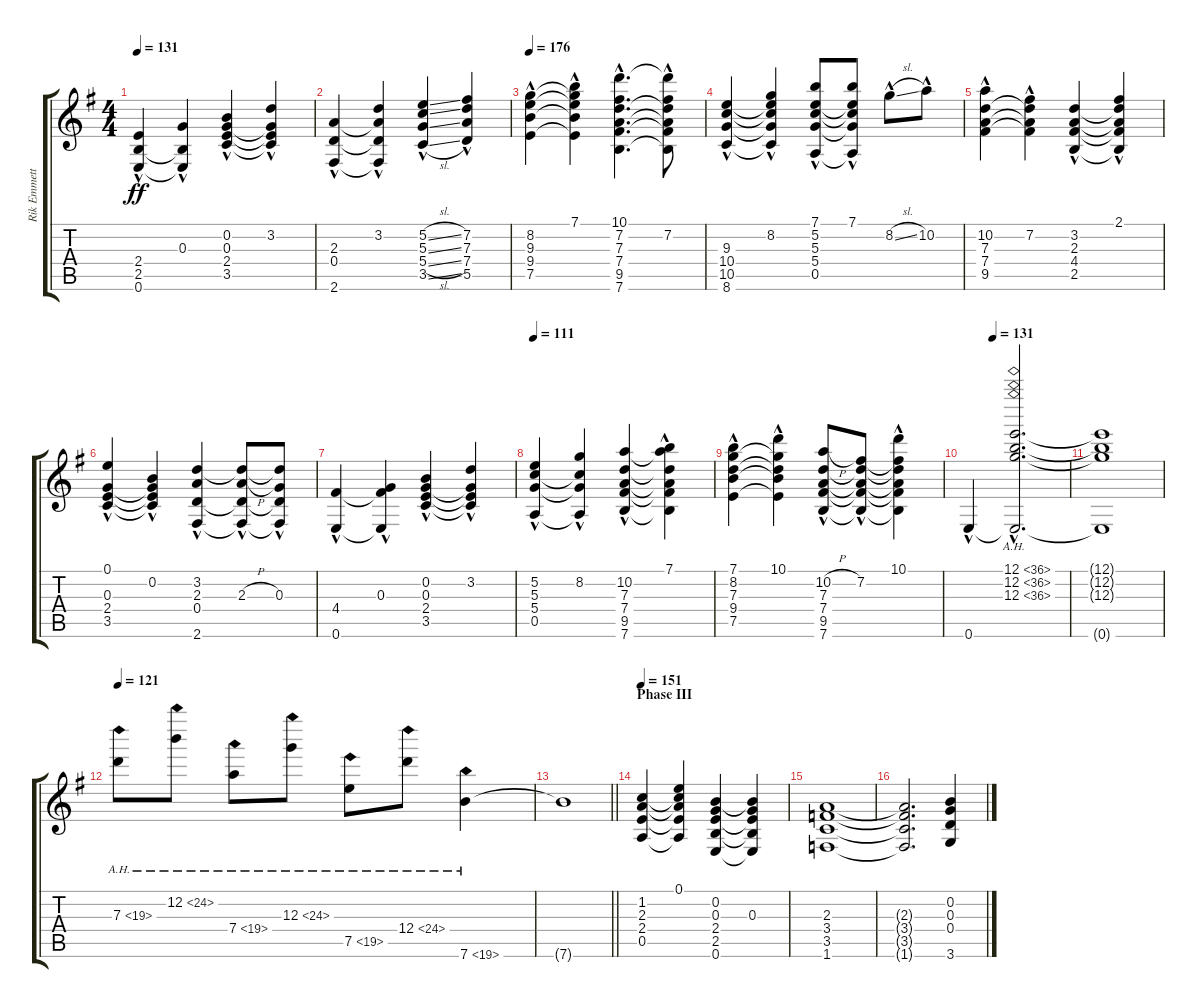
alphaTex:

\track ("Rik Emmett" "Rik Emmett") {instrument acousticguitarnylon}
\staff {score tabs}
\tuning (E4 B3 G3 D3 A2 E2) {hide}
\ts (4 4)
\tempo 131
\clef g2
\ks g
(2.4{hac} 2.5{hac} 0.6{hac}).4{dy ff} (0.3{hac} 2.5{t} 0.6{t}).4 (0.2{hac} 0.3{hac} 2.4{hac} 3.5{hac}).4 (3.2{hac} 0.3{t} 2.4{t} 3.5{t}).4 |
(2.3{hac} 0.4{hac} 2.6{hac}).4 (3.2{hac} 2.3{t} 0.4{t} 2.6{t}).4 (5.2{sl hac} 5.3{sl hac} 5.4{sl hac} 3.5{sl hac}).4 (7.2{hac} 7.3{hac} 7.4{hac} 5.5{hac}).4 |
\tempo 176
(8.2{hac} 9.3{hac} 9.4{hac} 7.5{hac}).4 (7.1{hac} 8.2{t} 9.3{t} 9.4{t} 7.5{t}).4 (10.1{hac} 7.2{hac} 7.3{hac} 7.4{hac} 9.5{hac} 7.6{hac}).4{d} (10.1{t} 7.2{hac} 7.3{t} 7.4{t} 9.5{t} 7.6{t}).8 |
(9.3{hac} 10.4{hac} 10.5{hac} 8.6{hac}).4 (8.2{hac} 9.3{t} 10.4{t} 10.5{t} 8.6{t}).4 (7.1{hac} 5.2{hac} 5.3{hac} 5.4{hac} 0.5{hac}).8 (7.1{hac} 5.2{t} 5.3{t} 5.4{t} 0.5{t}).8 8.2{sl hac}.8 10.2{hac}.8 |
(10.2{hac} 7.3{hac} 7.4{hac} 9.5{hac}).4 (7.2{hac} 7.3{t} 7.4{t} 9.5{t}).4 (3.2{hac} 2.3{hac} 4.4{hac} 2.5{hac}).4 (2.1{hac} 3.2{t} 2.3{t} 4.4{t} 2.5{t}).4 |
(0.1{hac} 0.3{hac} 2.4{hac} 3.5{hac}).4 (0.2{hac} 0.3{t} 2.4{t} 3.5{t}).4 (3.2{hac} 2.3{hac} 0.4{hac} 2.6{hac}).4 (3.2{t} 2.3{h hac} 0.4{t} 2.6{t}).8 (3.2{t} 0.3{hac} 0.4{t} 2.6{t}).8 |
(4.4{hac} 0.6{hac}).4 (0.3{hac} 4.4{t} 0.6{t}).4 (0.2{hac} 0.3{hac} 2.4{hac} 3.5{hac}).4 (3.2{hac} 0.3{t} 2.4{t} 3.5{t}).4 |
\tempo 111
(5.2{hac} 5.3{hac} 5.4{hac} 0.5{hac}).4 (8.2{hac} 5.3{t} 5.4{t} 0.5{t}).4 (10.2{hac} 7.3{hac} 7.4{hac} 9.5{hac} 7.6{hac}).4 (7.1{hac} 10.2{t} 7.3{t} 7.4{t} 9.5{t} 7.6{t}).4 |
(7.1{hac} 8.2{hac} 7.3{hac} 9.4{hac} 7.5{hac}).4 (10.1{hac} 8.2{t} 7.3{t} 9.4{t} 7.5{t}).4 (10.2{h hac} 7.3{hac} 7.4{hac} 9.5{hac} 7.6{hac}).8 (7.2{hac} 7.3{t} 7.4{t} 9.5{t} 7.6{t}).8 (10.1{hac} 7.2{t} 7.3{t} 7.4{t} 9.5{t} 7.6{t}).4 |
\tempo (131 0.25)
0.6{hac}.4 (12.1{ah 24 hac} 12.2{ah 24 hac} 12.3{ah 24 hac} 0.6{t}).2{d} |
(12.1{t} 12.2{t} 12.3{t} 0.6{t}).1 |
\tempo 121
7.3{ah 12}.8{ot 8vb} 12.2{ah 12}.8{ot 8vb} 7.4{ah 12}.8{ot 8vb} 12.3{ah 12}.8{ot 8vb} 7.5{ah 12}.8{ot 8vb} 12.4{ah 12}.8{ot 8vb} 7.6{ah 12}.4{ot 8vb} |
\barLineRight lightlight
7.6{t}.1{ot 8vb} |
\section ("" "Phase III")
\tempo 151
(1.2 2.3 2.4 0.5).4 (0.1 1.2{t} 2.3{t} 2.4{t} 0.5{t}).4 (0.2 0.3 2.4 2.5 0.6).4 (0.2{t} 0.3 2.4{t} 2.5{t} 0.6{t}).4 |
(2.3 3.4 3.5 1.6).1 |
(2.3{t} 3.4{t} 3.5{t} 1.6{t}).2{d} (0.2 0.3 0.4 3.6).4
